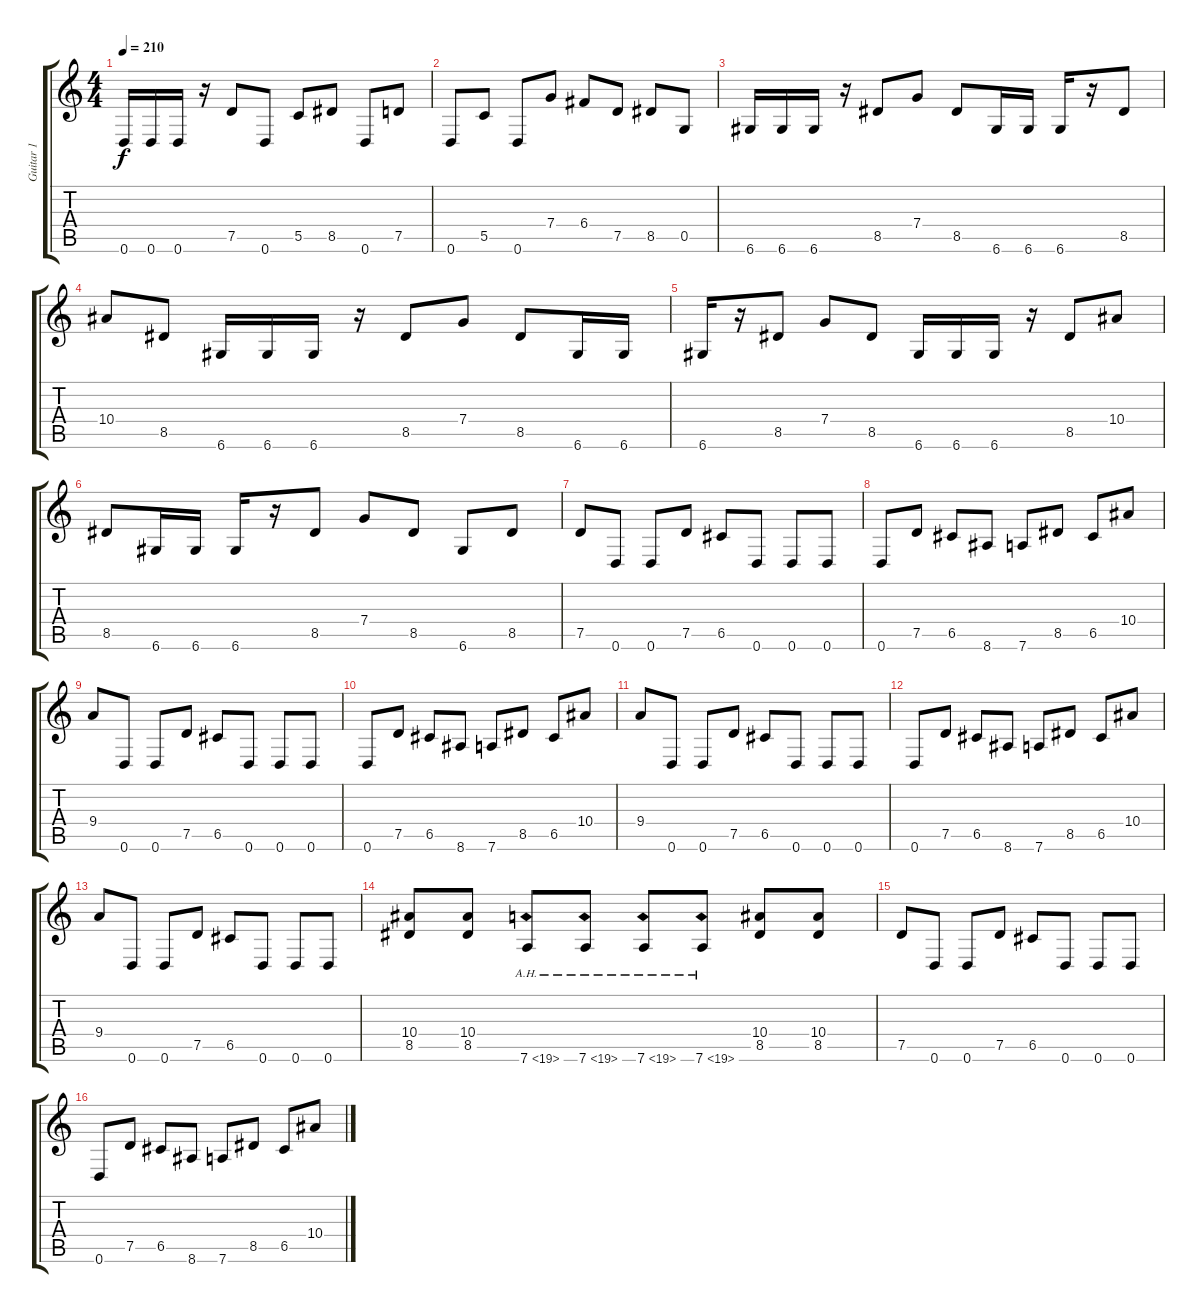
\track ("Guitar 1" "Guitar 1") {instrument distortionguitar}
\staff {score tabs}
\tuning (D4 A3 F3 C3 G2 D2) {hide}
\ts (4 4)
\tempo 210
\clef g2
\ks c
0.6.16{dy f} 0.6.16 0.6.16 r.16 7.5.8 0.6.8 5.5.8 8.5.8 0.6.8 7.5.8 |
0.6.8 5.5.8 0.6.8 7.4.8 6.4.8 7.5.8 8.5.8 0.5.8 |
6.6.16 6.6.16 6.6.16 r.16 8.5.8 7.4.8 8.5.8 6.6.16 6.6.16 6.6.16 r.16 8.5.8 |
10.4.8 8.5.8 6.6.16 6.6.16 6.6.16 r.16 8.5.8 7.4.8 8.5.8 6.6.16 6.6.16 |
6.6.16 r.16 8.5.8 7.4.8 8.5.8 6.6.16 6.6.16 6.6.16 r.16 8.5.8 10.4.8 |
8.5.8 6.6.16 6.6.16 6.6.16 r.16 8.5.8 7.4.8 8.5.8 6.6.8 8.5.8 |
7.5.8 0.6.8 0.6.8 7.5.8 6.5.8 0.6.8 0.6.8 0.6.8 |
0.6.8 7.5.8 6.5.8 8.6.8 7.6.8 8.5.8 6.5.8 10.4.8 |
9.4.8 0.6.8 0.6.8 7.5.8 6.5.8 0.6.8 0.6.8 0.6.8 |
0.6.8 7.5.8 6.5.8 8.6.8 7.6.8 8.5.8 6.5.8 10.4.8 |
9.4.8 0.6.8 0.6.8 7.5.8 6.5.8 0.6.8 0.6.8 0.6.8 |
0.6.8 7.5.8 6.5.8 8.6.8 7.6.8 8.5.8 6.5.8 10.4.8 |
9.4.8 0.6.8 0.6.8 7.5.8 6.5.8 0.6.8 0.6.8 0.6.8 |
(10.4 8.5).8 (10.4 8.5).8 7.6{ah 12}.8 7.6{ah 12}.8 7.6{ah 12}.8 7.6{ah 12}.8 (10.4 8.5).8 (10.4 8.5).8 |
7.5.8 0.6.8 0.6.8 7.5.8 6.5.8 0.6.8 0.6.8 0.6.8 |
0.6.8 7.5.8 6.5.8 8.6.8 7.6.8 8.5.8 6.5.8 10.4.8
